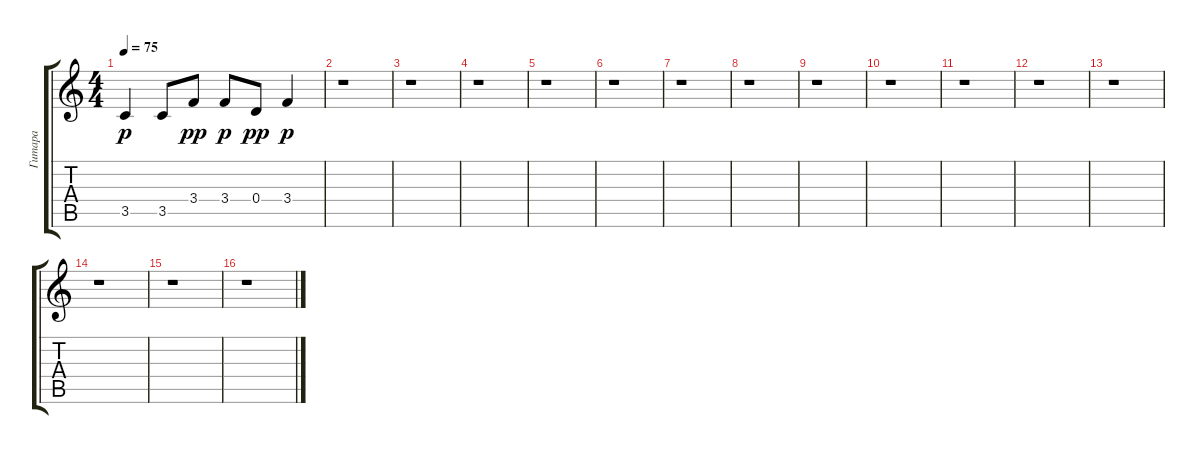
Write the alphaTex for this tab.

\track ("Гитара" "Гитара") {instrument acousticguitarsteel}
\staff {score tabs}
\tuning (E4 B3 G3 D3 A2 E2) {hide}
\ts (4 4)
\tempo 75
\clef g2
\ks c
3.5.4{dy p} 3.5.8 3.4.8{dy pp} 3.4.8{dy p} 0.4.8{dy pp} 3.4.4{dy p} |
r.1 |
r.1 |
r.1 |
r.1 |
r.1 |
r.1 |
r.1 |
r.1 |
r.1 |
r.1 |
r.1 |
r.1 |
r.1 |
r.1 |
r.1
